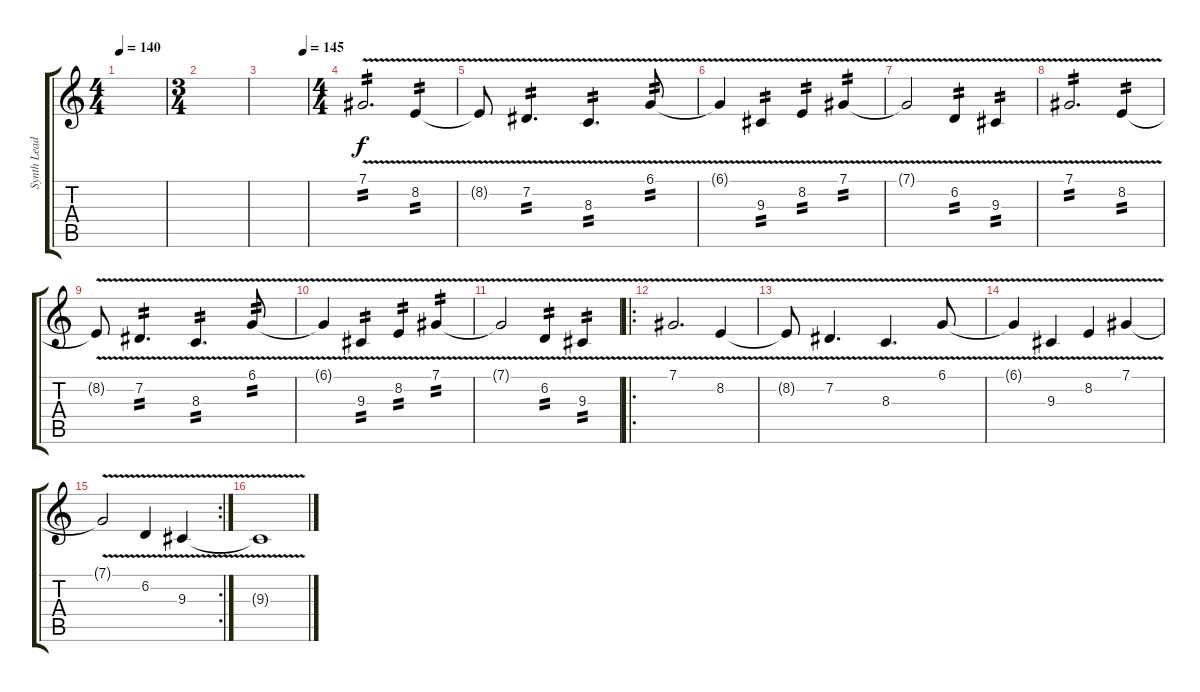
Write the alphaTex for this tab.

\track ("Synth Lead" "Synth Lead") {instrument lead1square}
\staff {score tabs}
\tuning (Db4 Ab3 E3 B2 Gb2 Db2) {hide}
\ts (4 4)
\tempo 140
\clef g2
\ks c
|
\ts (3 4)
|
\tempo (145 0.9166666666666666)
|
\ts (4 4)
7.1{v}.2{d tp 2 volume 8} 8.2{v}.4{tp 2} |
8.2{t}.8 7.2{v}.4{d tp 2} 8.3{v}.4{d tp 2} 6.1{v}.8{tp 2} |
6.1{t}.4 9.3{v}.4{tp 2} 8.2{v}.4{tp 2} 7.1{v}.4{tp 2} |
7.1{t}.2 6.2{v}.4{tp 2} 9.3{v}.4{tp 2} |
7.1{v}.2{d tp 2 volume 8} 8.2{v}.4{tp 2} |
8.2{t}.8 7.2{v}.4{d tp 2} 8.3{v}.4{d tp 2} 6.1{v}.8{tp 2} |
6.1{t}.4 9.3{v}.4{tp 2 volume 12} 8.2{v}.4{tp 2} 7.1{v}.4{tp 2} |
7.1{t}.2 6.2{v}.4{tp 2} 9.3{v}.4{tp 2} |
\ro
7.1{v}.2{d volume 12 instrument overdrivenguitar} 8.2{v}.4 |
8.2{t}.8 7.2{v}.4{d} 8.3{v}.4{d} 6.1{v}.8 |
6.1{t}.4 9.3{v}.4 8.2{v}.4 7.1{v}.4 |
\rc 2
7.1{t}.2 6.2{v}.4 9.3{v}.4 |
9.3{t}.1
